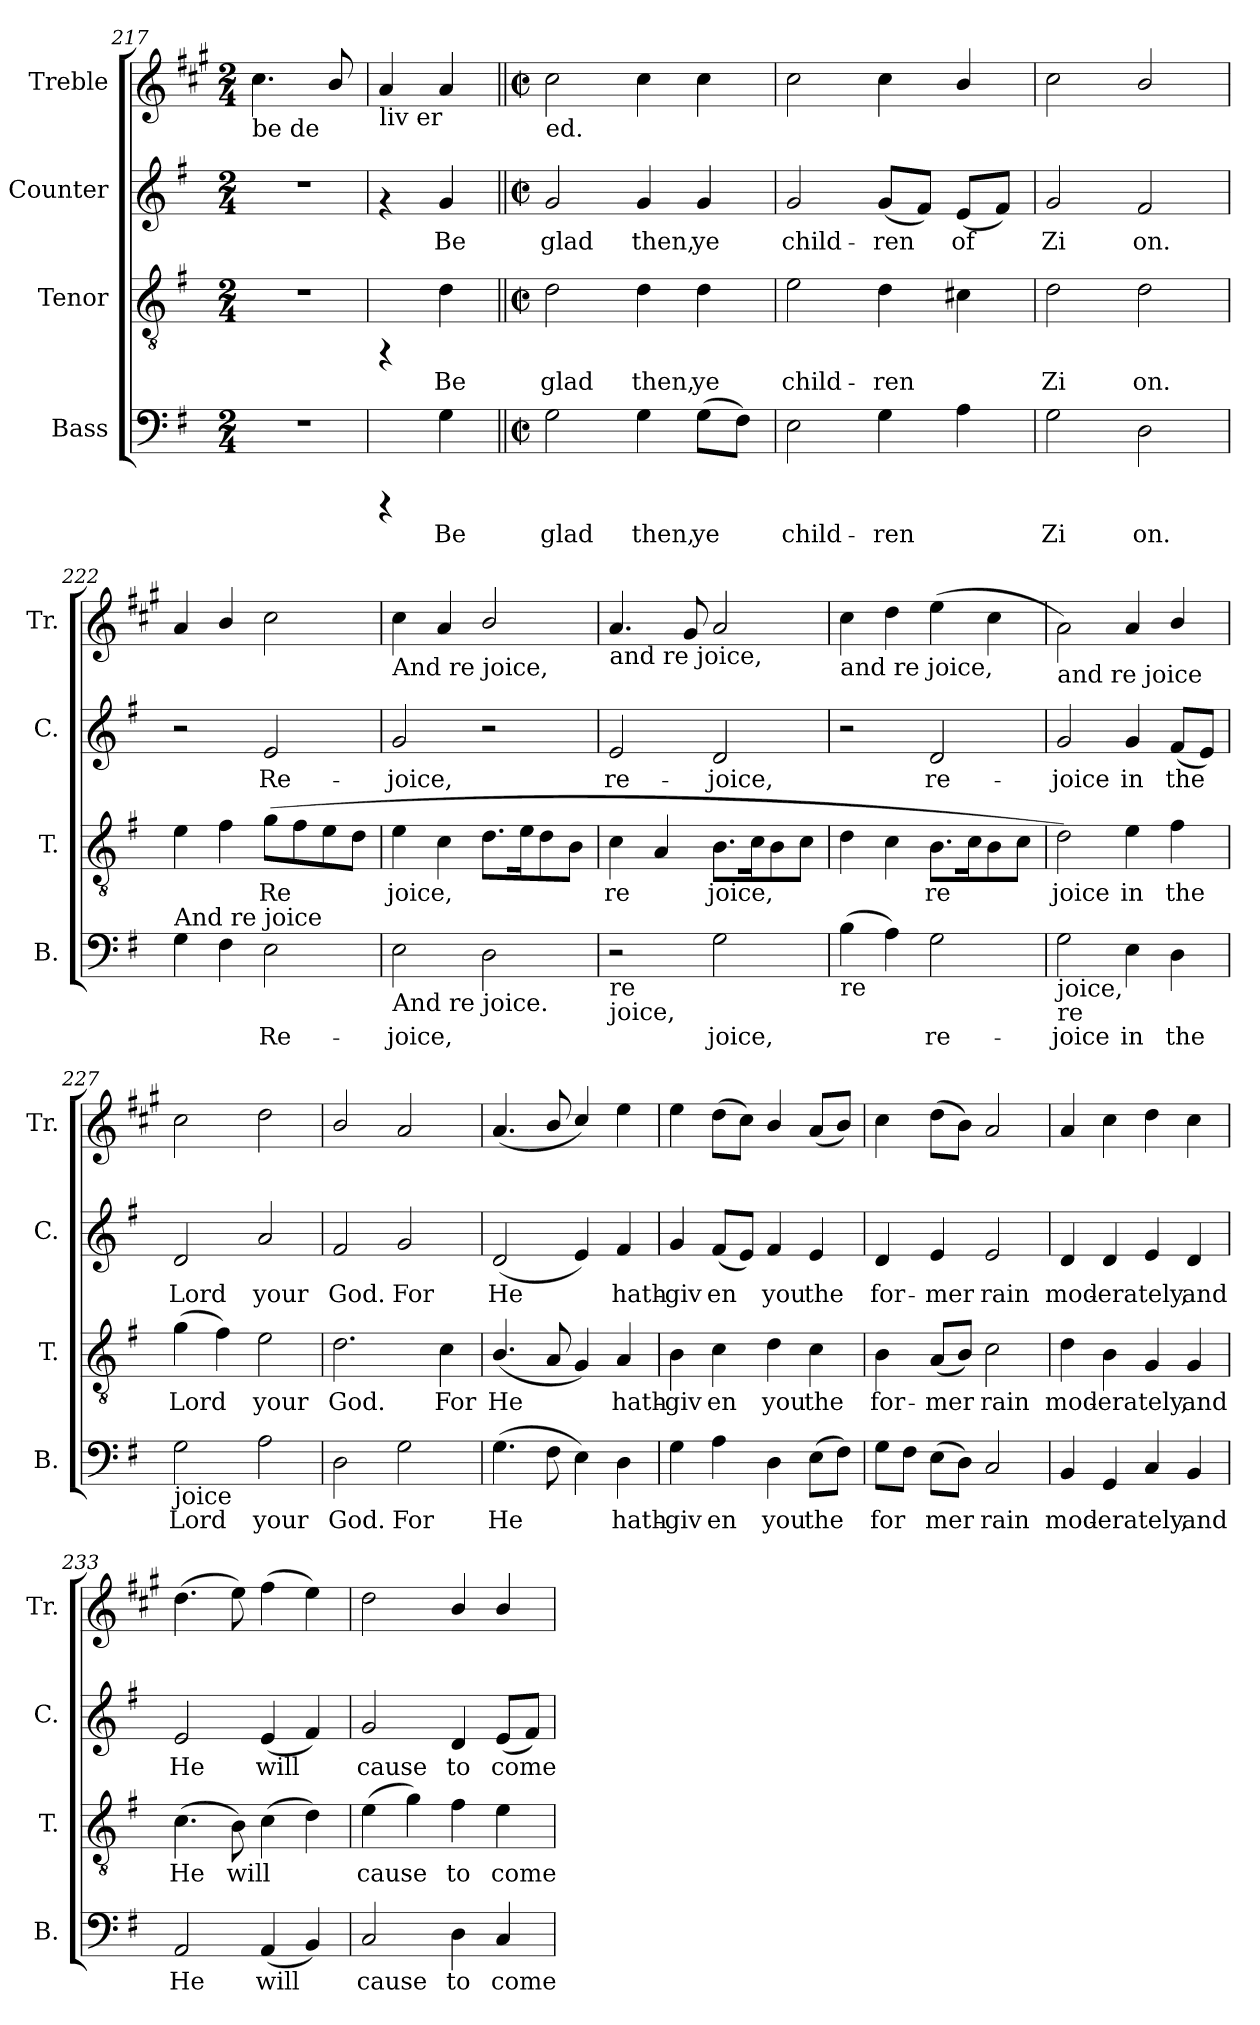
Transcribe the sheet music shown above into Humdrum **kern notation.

**kern	**text	**kern	**text	**kern	**text	**kern
*part4	*part4	*part3	*part3	*part2	*part2	*part1
*staff4	*staff4	*staff3	*staff3	*staff2	*staff2	*staff1
*I"Bass	*	*I"Tenor	*	*I"Counter	*	*I"Treble
*I'B.	*	*I'T.	*	*I'C.	*	*I'Tr.
*clefF4	*	*clefGv2	*	*clefG2	*	*clefG2
*	*	*	*	*	*	*ITrd1c2
*k[f#]	*	*k[f#]	*	*k[f#]	*	*k[f#]
*G:	*	*G:	*	*G:	*	*G:
*M2/4	*	*M2/4	*	*M2/4	*	*M2/4
=217	=217	=217	=217	=217	=217	=217
!	!	!	!	!	!	!LO:TX:b:t=be de
2r	.	2r	.	2r	.	4.b\
.	.	.	.	.	.	8a/
=218	=218	=218	=218	=218	=218	=218
!	!	!	!	!	!	!LO:TX:b:t=liv er
4rCCC	.	4rFF	.	4rf	.	4g/
!	!LO:LY:a:cj	!	!LO:LY:a:cj	!	!LO:LY:b:cj	!
4G\	Be	4d\	Be	4g/	Be	4g/
=219||	=219||	=219||	=219||	=219||	=219||	=219||
*M2/2	*	*M2/2	*	*M2/2	*	*M2/2
*met(c|)	*	*met(c|)	*	*met(c|)	*	*met(c|)
!	!	!	!	!	!	!LO:TX:b:t=ed.
!	!LO:LY:a:cj	!	!LO:LY:a:cj	!	!LO:LY:b:cj	!
2G\	glad	2d\	glad	2g/	glad	2b\
!	!LO:LY:a:cj	!	!LO:LY:a:cj	!	!LO:LY:b:cj	!
4G\	then,	4d\	then,	4g/	then,	4b\
!	!LO:LY:a:cj	!	!LO:LY:a:cj	!	!LO:LY:b:cj	!
(>8G\L	ye	4d\	ye	4g/	ye	4b\
!	!LO:LY:a:cj	!	!	!	!	!
8F#\J)	.	.	.	.	.	.
=220	=220	=220	=220	=220	=220	=220
!	!LO:LY:a:cj	!	!LO:LY:a:cj	!	!LO:LY:b:cj	!
2E\	child-	2e\	child-	2g/	child-	2b\
!	!LO:LY:a:cj	!	!LO:LY:a:cj	!	!LO:LY:b:cj	!
4G\	-ren	4d\	-ren	(<8g/L	-ren	4b\
!	!	!	!	!	!LO:LY:b:cj	!
.	.	.	.	8f#/J)	.	.
!	!LO:LY:a:cj	!	!LO:LY:a:cj	!	!LO:LY:b:cj	!
4A\	.	4c#X\	.	(<8e/L	of	4a/
!	!	!	!	!	!LO:LY:b:cj	!
.	.	.	.	8f#/J)	.	.
!!LO:PB:g=z
=221	=221	=221	=221	=221	=221	=221
!	!LO:LY:a:cj	!	!LO:LY:a:cj	!	!LO:LY:b:cj	!
2G\	Zi	2d\	Zi	2g/	Zi	2b\
!	!LO:LY:a:cj	!	!LO:LY:a:cj	!	!LO:LY:b:cj	!
2D\	on.	2d\	on.	2f#/	on.	2a/
=222	=222	=222	=222	=222	=222	=222
!LO:TX:a:t=And re joice	!	!	!	!	!	!
!	!LO:LY:a:cj	!	!LO:LY:a:cj	!	!	!
4G\	.	4e\	.	2r	.	4g/
!	!LO:LY:a:cj	!	!LO:LY:a:cj	!	!	!
4F#\	.	4f#\	.	.	.	4a/
!	!LO:LY:a:cj	!	!LO:LY:a:cj	!	!LO:LY:b:cj	!
2E\	Re-	(>8g\L	Re-	2e/	Re-	2b\
!	!	!	!LO:LY:a:cj	!	!	!
.	.	8f#\	--	.	.	.
!	!	!	!LO:LY:a:cj	!	!	!
.	.	8e\	--	.	.	.
!	!	!	!LO:LY:a:cj	!	!	!
.	.	8d\J	--	.	.	.
=223	=223	=223	=223	=223	=223	=223
!	!	!	!	!	!	!LO:TX:b:t=And re joice,
!LO:TX:b:t=And re joice.	!	!	!	!	!	!
!	!LO:LY:a:cj	!	!LO:LY:a:cj	!	!LO:LY:b:cj	!
2E\	-joice,	4e\	-joice,	2g/	-joice,	4b\
!	!	!	!LO:LY:a:cj	!	!	!
.	.	4c\	.	.	.	4g/
!	!LO:LY:a:cj	!	!LO:LY:a:cj	!	!	!
2D\	.	8.d\L	.	2r	.	2a/
!	!	!	!LO:LY:a:cj	!	!	!
.	.	16e\	.	.	.	.
!	!	!	!LO:LY:a:cj	!	!	!
.	.	8d\	.	.	.	.
!	!	!	!LO:LY:a:cj	!	!	!
.	.	8B\J	.	.	.	.
=224	=224	=224	=224	=224	=224	=224
!	!	!	!	!	!	!LO:TX:b:t=and re joice,
!LO:TX:b:t=re	!	!	!	!	!	!
!LO:TX:b:t=joice,	!	!	!	!	!	!
!	!	!	!LO:LY:a:cj	!	!LO:LY:b:cj	!
2r	.	4c\	re-	2e/	re-	4.g/
!	!	!	!LO:LY:a:cj	!	!	!
.	.	4A/	--	.	.	.
.	.	.	.	.	.	8f#/
!	!LO:LY:a:cj	!	!LO:LY:a:cj	!	!LO:LY:b:cj	!
2G\	joice,	8.B\L	-joice,	2d/	-joice,	2g/
!	!	!	!LO:LY:a:cj	!	!	!
.	.	16c\	.	.	.	.
!	!	!	!LO:LY:a:cj	!	!	!
.	.	8B\	.	.	.	.
!	!	!	!LO:LY:a:cj	!	!	!
.	.	8c\J	.	.	.	.
=225	=225	=225	=225	=225	=225	=225
!	!	!	!	!	!	!LO:TX:b:t=and re joice,
!LO:TX:b:t=re	!	!	!	!	!	!
!	!LO:LY:a:cj	!	!LO:LY:a:cj	!	!	!
(>4B\	.	4d\	.	2r	.	4b\
!	!LO:LY:a:cj	!	!LO:LY:a:cj	!	!	!
4A\)	.	4c\	.	.	.	4cc\
!	!LO:LY:a:cj	!	!LO:LY:a:cj	!	!LO:LY:b:cj	!
2G\	re-	8.B\L	re-	2d/	re-	(>4dd\
!	!	!	!LO:LY:a:cj	!	!	!
.	.	16c\	--	.	.	.
!	!	!	!LO:LY:a:cj	!	!	!
.	.	8B\	--	.	.	4b\
!	!	!	!LO:LY:a:cj	!	!	!
.	.	8c\J	--	.	.	.
=226	=226	=226	=226	=226	=226	=226
!	!	!	!	!	!	!LO:TX:b:t=and re joice
!LO:TX:b:t=joice,	!	!	!	!	!	!
!LO:TX:b:t=re	!	!	!	!	!	!
!	!LO:LY:a:cj	!	!LO:LY:a:cj	!	!LO:LY:b:cj	!
2G\	-joice	2d\)	-joice	2g/	-joice	2g\)
!	!LO:LY:a:cj	!	!LO:LY:a:cj	!	!LO:LY:b:cj	!
4E\	in	4e\	in	4g/	in	4g/
!	!LO:LY:a:cj	!	!LO:LY:a:cj	!	!LO:LY:b:cj	!
4D\	the	4f#\	the	(<8f#/L	the	4a/
!	!	!	!	!	!LO:LY:b:cj	!
.	.	.	.	8e/J)	.	.
=227	=227	=227	=227	=227	=227	=227
!LO:TX:b:t=joice	!	!	!	!	!	!
!	!LO:LY:a:cj	!	!LO:LY:a:cj	!	!LO:LY:b:cj	!
2G\	Lord	(>4g\	Lord	2d/	Lord	2b\
!	!	!	!LO:LY:a:cj	!	!	!
.	.	4f#\)	.	.	.	.
!	!LO:LY:a:cj	!	!LO:LY:a:cj	!	!LO:LY:b:cj	!
2A\	your	2e\	your	2a/	your	2cc\
=228	=228	=228	=228	=228	=228	=228
!	!LO:LY:a:cj	!	!LO:LY:a:cj	!	!LO:LY:b:cj	!
2D\	God.	2.d\	God.	2f#/	God.	2a/
!	!LO:LY:a:cj	!	!	!	!LO:LY:b:cj	!
2G\	For	.	.	2g/	For	2g/
!	!	!	!LO:LY:a:cj	!	!	!
.	.	4c\	For	.	.	.
!!LO:PB:g=z
=229	=229	=229	=229	=229	=229	=229
!	!LO:LY:a:cj	!	!LO:LY:a:cj	!	!LO:LY:b:cj	!
(>4.G\	He	(<4.B/	He	(<2d/	He	(<4.g/
!	!LO:LY:a:cj	!	!LO:LY:a:cj	!	!	!
8F#\	.	8A/	.	.	.	8a/
!	!LO:LY:a:cj	!	!LO:LY:a:cj	!	!LO:LY:b:cj	!
4E\)	.	4G/)	.	4e/)	.	4b/)
!	!LO:LY:a:cj	!	!LO:LY:a:cj	!	!LO:LY:b:cj	!
4D\	hath-	4A/	hath-	4f#/	hath-	4dd\
=230	=230	=230	=230	=230	=230	=230
!	!LO:LY:a:cj	!	!LO:LY:a:cj	!	!LO:LY:b:cj	!
4G\	-giv	4B\	-giv	4g/	-giv	4dd\
!	!LO:LY:a:cj	!	!LO:LY:a:cj	!	!LO:LY:b:cj	!
4A\	en	4c\	en	(<8f#/L	en	(>8cc\L
!	!	!	!	!	!LO:LY:b:cj	!
.	.	.	.	8e/J)	.	8b\J)
!	!LO:LY:a:cj	!	!LO:LY:a:cj	!	!LO:LY:b:cj	!
4D\	you	4d\	you	4f#/	you	4a/
!	!LO:LY:a:cj	!	!LO:LY:a:cj	!	!LO:LY:b:cj	!
(>8E\L	the	4c\	the	4e/	the	(<8g/L
!	!LO:LY:a:cj	!	!	!	!	!
8F#\J)	.	.	.	.	.	8a/J)
=231	=231	=231	=231	=231	=231	=231
!	!LO:LY:a:cj	!	!LO:LY:a:cj	!	!LO:LY:b:cj	!
8G\L	for-	4B\	for-	4d/	for-	4b\
!	!LO:LY:a:cj	!	!	!	!	!
8F#\J	--	.	.	.	.	.
!	!LO:LY:a:cj	!	!LO:LY:a:cj	!	!LO:LY:b:cj	!
(>8E\L	-mer	(<8A/L	-mer	4e/	-mer	(>8cc\L
!	!LO:LY:a:cj	!	!LO:LY:a:cj	!	!	!
8D\J)	.	8B/J)	.	.	.	8a\J)
!	!LO:LY:a:cj	!	!LO:LY:a:cj	!	!LO:LY:b:cj	!
2C/	rain	2c\	rain	2e/	rain	2g/
=232	=232	=232	=232	=232	=232	=232
!	!LO:LY:a:cj	!	!LO:LY:a:cj	!	!LO:LY:b:cj	!
4BB/	mod-	4d\	mod-	4d/	mod-	4g/
!	!LO:LY:a:cj	!	!LO:LY:a:cj	!	!LO:LY:b:cj	!
4GG/	-erately,	4B\	-erately,	4d/	-erately,	4b\
!	!LO:LY:a:cj	!	!LO:LY:a:cj	!	!LO:LY:b:cj	!
4C/	.	4G/	.	4e/	.	4cc\
!	!LO:LY:a:cj	!	!LO:LY:a:cj	!	!LO:LY:b:cj	!
4BB/	and	4G/	and	4d/	and	4b\
=233	=233	=233	=233	=233	=233	=233
!	!LO:LY:a:cj	!	!LO:LY:a:cj	!	!LO:LY:b:cj	!
2AA/	He	(>4.c\	He	2e/	He	(>4.cc\
!	!	!	!LO:LY:a:cj	!	!	!
.	.	8B\)	will	.	.	8dd\)
!	!LO:LY:a:cj	!	!LO:LY:a:cj	!	!LO:LY:b:cj	!
(<4AA/	will	(>4c\	.	(<4e/	will	(>4ee\
!	!LO:LY:a:cj	!	!LO:LY:a:cj	!	!LO:LY:b:cj	!
4BB/)	.	4d\)	.	4f#/)	.	4dd\)
=234	=234	=234	=234	=234	=234	=234
!	!LO:LY:a:cj	!	!LO:LY:a:cj	!	!LO:LY:b:cj	!
2C/	cause	(>4e\	cause	2g/	cause	2cc\
!	!	!	!LO:LY:a:cj	!	!	!
.	.	4g\)	.	.	.	.
!	!LO:LY:a:cj	!	!LO:LY:a:cj	!	!LO:LY:b:cj	!
4D\	to	4f#\	to	4d/	to	4a/
!	!LO:LY:a:cj	!	!LO:LY:a:cj	!	!LO:LY:b:cj	!
4C/	come	4e\	come	(<8e/L	come	4a/
!	!	!	!	!	!LO:LY:b:cj	!
.	.	.	.	8f#/J)	.	.
=	=	=	=	=	=	=
*-	*-	*-	*-	*-	*-	*-
